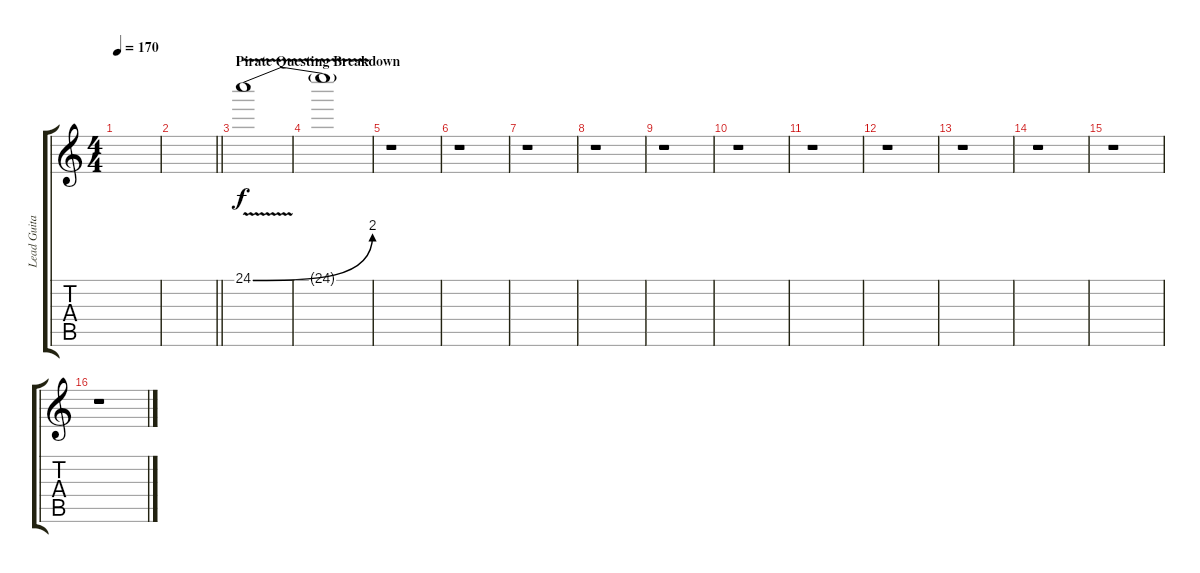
\track ("Lead Guitar" "Lead Guita") {instrument overdrivenguitar}
\staff {score tabs}
\tuning (C4 G3 Eb3 Bb2 F2 C2) {hide}
\ts (4 4)
\tempo 170
\clef g2
\ks c
|
\barLineRight lightlight
|
\section ("" "Pirate Questing Breakdown")
24.1{be (bend 0 0 60 8) v}.1 |
24.1{t}.1 |
r.1 |
r.1 |
r.1 |
r.1 |
r.1 |
r.1 |
r.1 |
r.1 |
r.1 |
r.1 |
r.1 |
r.1
